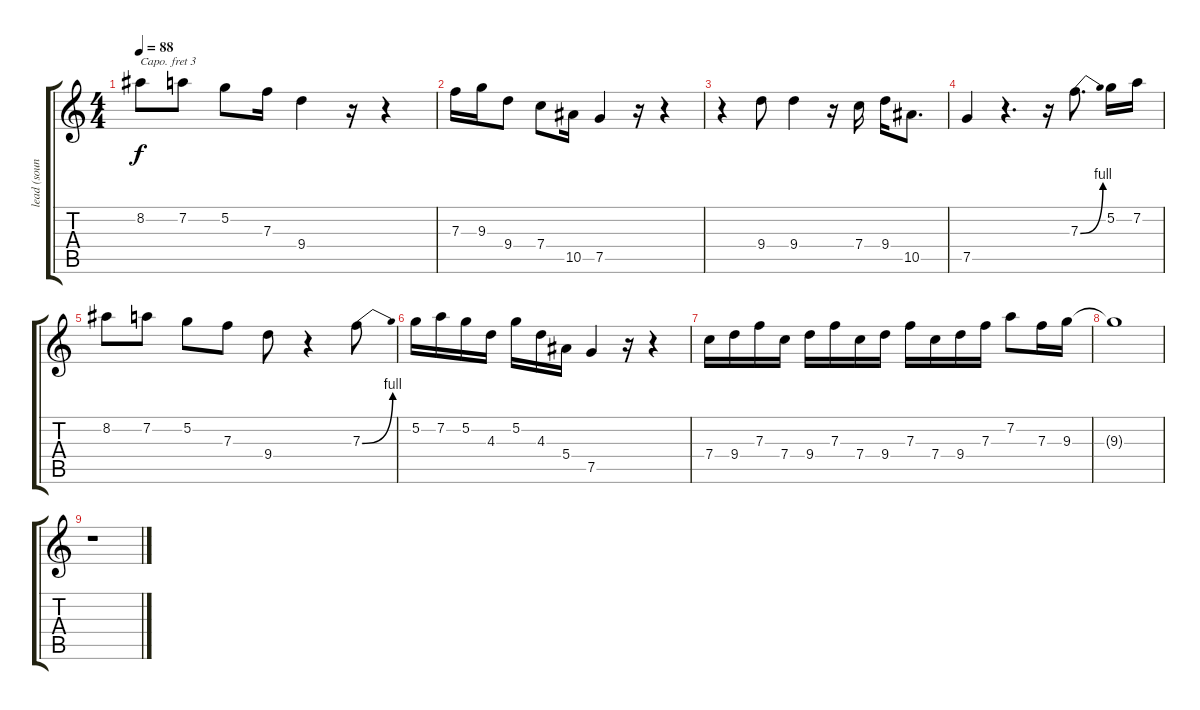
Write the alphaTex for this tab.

\track ("lead (sounding )" "lead (soun") {instrument distortionguitar}
\staff {score tabs}
\capo 3
\tuning (E4 B3 G3 D3 A2 E2) {hide}
\ts (4 4)
\tempo 88
\clef g2
\ks c
8.2.8{dy f} 7.2.8 5.2.8 7.3.16 9.4.4 r.16 r.4 |
7.3.16 9.3.16 9.4.8 7.4.8 10.5.16 7.5.4 r.16 r.4 |
r.4 9.4.8 9.4.4 r.16 7.4.16 9.4.16 10.5.8{d} |
7.5.4 r.4{d} r.16 7.3{be (bend 0 0 60 4)}.8{d} 5.2.16 7.2.16 |
8.2.8 7.2.8 5.2.8 7.3.8 9.4.8 r.4 7.3{be (bend 0 0 60 4)}.8 |
5.2.16 7.2.16 5.2.16 4.3.16 5.2.16 4.3.16 5.4.16 7.5.4 r.16 r.4 |
7.4.16{volume 0} 9.4.16 7.3.16 7.4.16 9.4.16 7.3.16 7.4.16 9.4.16 7.3.16 7.4.16 9.4.16 7.3.16 7.2.8 7.3.16 9.3.16 |
9.3{t}.1 |
r.1
